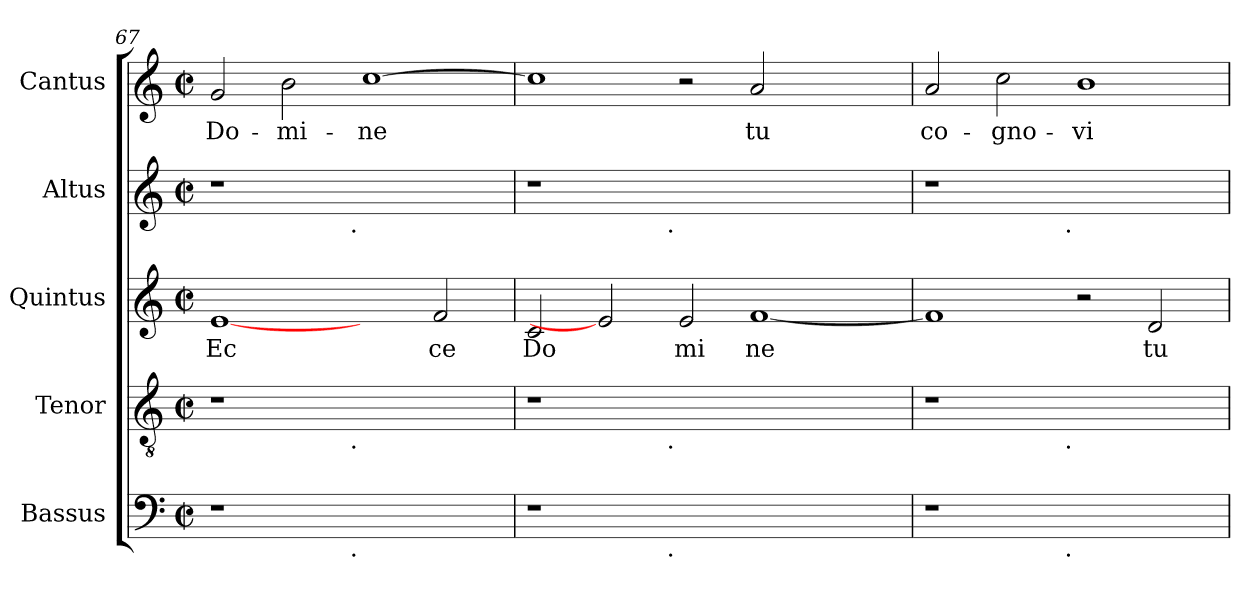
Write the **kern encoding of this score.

**kern	**kern	**kern	**text	**kern	**kern	**text
*part5	*part4	*part3	*part3	*part2	*part1	*part1
*staff5	*staff4	*staff3	*staff3	*staff2	*staff1	*staff1
*I"Bassus	*I"Tenor	*I"Quintus	*	*I"Altus	*I"Cantus	*
*clefF4	*clefGv2	*clefG2	*	*clefG2	*clefG2	*
*k[]	*k[]	*k[]	*	*k[]	*k[]	*
*C:	*C:	*C:	*	*C:	*C:	*
*M2/2	*M2/2	*M2/2	*	*M2/2	*M2/2	*
*met(c|)	*met(c|)	*met(c|)	*	*met(c|)	*met(c|)	*
=67	=67	=67	=67	=67	=67	=67
!	!	!	!LO:LY:b:cj	!	!	!LO:LY:b:cj
*^	*^	*	*	*^	*	*
1r	2ryy	1r	2ryy	[1e	Ec	1r	2ryy	2g/	Do-
!	!	!	!	!	!	!	!	!	!LO:LY:b:cj
.	4...ryy	.	4...ryy	.	.	.	4...ryy	2b\	-mi-
!	!	!	!	!	!	!	!LO:TX:b:t=.	!	!
!	!	!	!LO:TX:b:t=.	!	!	!	!	!	!
!	!LO:TX:b:t=.	!	!	!	!	!	!	!	!
.	1ryy	.	1ryy	.	.	.	1ryy	.	.
!	!	!	!	!	!	!	!	!	!LO:LY:b:cj
1ryy	.	1ryy	.	2ryy	.	1ryy	.	[>1cc	-ne
!	!	!	!	!	!LO:LY:b:cj	!	!	!	!
.	.	.	.	2f/	ce	.	.	.	.
.	32ryy	.	32ryy	.	.	.	32ryy	.	.
=68	=68	=68	=68	=68	=68	=68	=68	=68	=68
!	!	!	!	!	!LO:LY:b:cj	!	!	!	!LO:LY:b:cj
1r	2ryy	1r	2ryy	2c/	Do	1r	2ryy	1cc]	.
.	4...ryy	.	4...ryy	2e]	.	.	4...ryy	.	.
!	!	!	!	!	!	!	!LO:TX:b:t=.	!	!
!	!	!	!LO:TX:b:t=.	!	!	!	!	!	!
!	!LO:TX:b:t=.	!	!	!	!	!	!	!	!
.	1ryy	.	1ryy	.	.	.	1ryy	.	.
!	!	!	!	!	!LO:LY:b:cj	!	!	!	!
1.ryy	.	1.ryy	.	2e/	mi	1.ryy	.	2r	.
!	!	!	!	!	!LO:LY:b:cj	!	!	!	!LO:LY:b:cj
.	.	.	.	[<1f	ne	.	.	2a/	tu
.	2ryy	.	2ryy	.	.	.	2ryy	.	.
.	.	.	.	.	.	.	.	2ryy	.
.	32ryy	.	32ryy	.	.	.	32ryy	.	.
=69	=69	=69	=69	=69	=69	=69	=69	=69	=69
!	!	!	!	!	!LO:LY:b:cj	!	!	!	!LO:LY:b:cj
1r	2ryy	1r	2ryy	1f]	.	1r	2ryy	2a/	co-
!	!	!	!	!	!	!	!	!	!LO:LY:b:cj
.	4...ryy	.	4...ryy	.	.	.	4...ryy	2cc\	-gno-
!	!	!	!	!	!	!	!LO:TX:b:t=.	!	!
!	!	!	!LO:TX:b:t=.	!	!	!	!	!	!
!	!LO:TX:b:t=.	!	!	!	!	!	!	!	!
.	1ryy	.	1ryy	.	.	.	1ryy	.	.
!	!	!	!	!	!	!	!	!	!LO:LY:b:cj
1ryy	.	1ryy	.	2r	.	1ryy	.	1b	-vi-
!	!	!	!	!	!LO:LY:b:cj	!	!	!	!
.	.	.	.	2d/	tu	.	.	.	.
.	32ryy	.	32ryy	.	.	.	32ryy	.	.
*v	*v	*	*	*	*	*v	*v	*	*
*	*v	*v	*	*	*	*	*
=	=	=	=	=	=	=
*-	*-	*-	*-	*-	*-	*-
